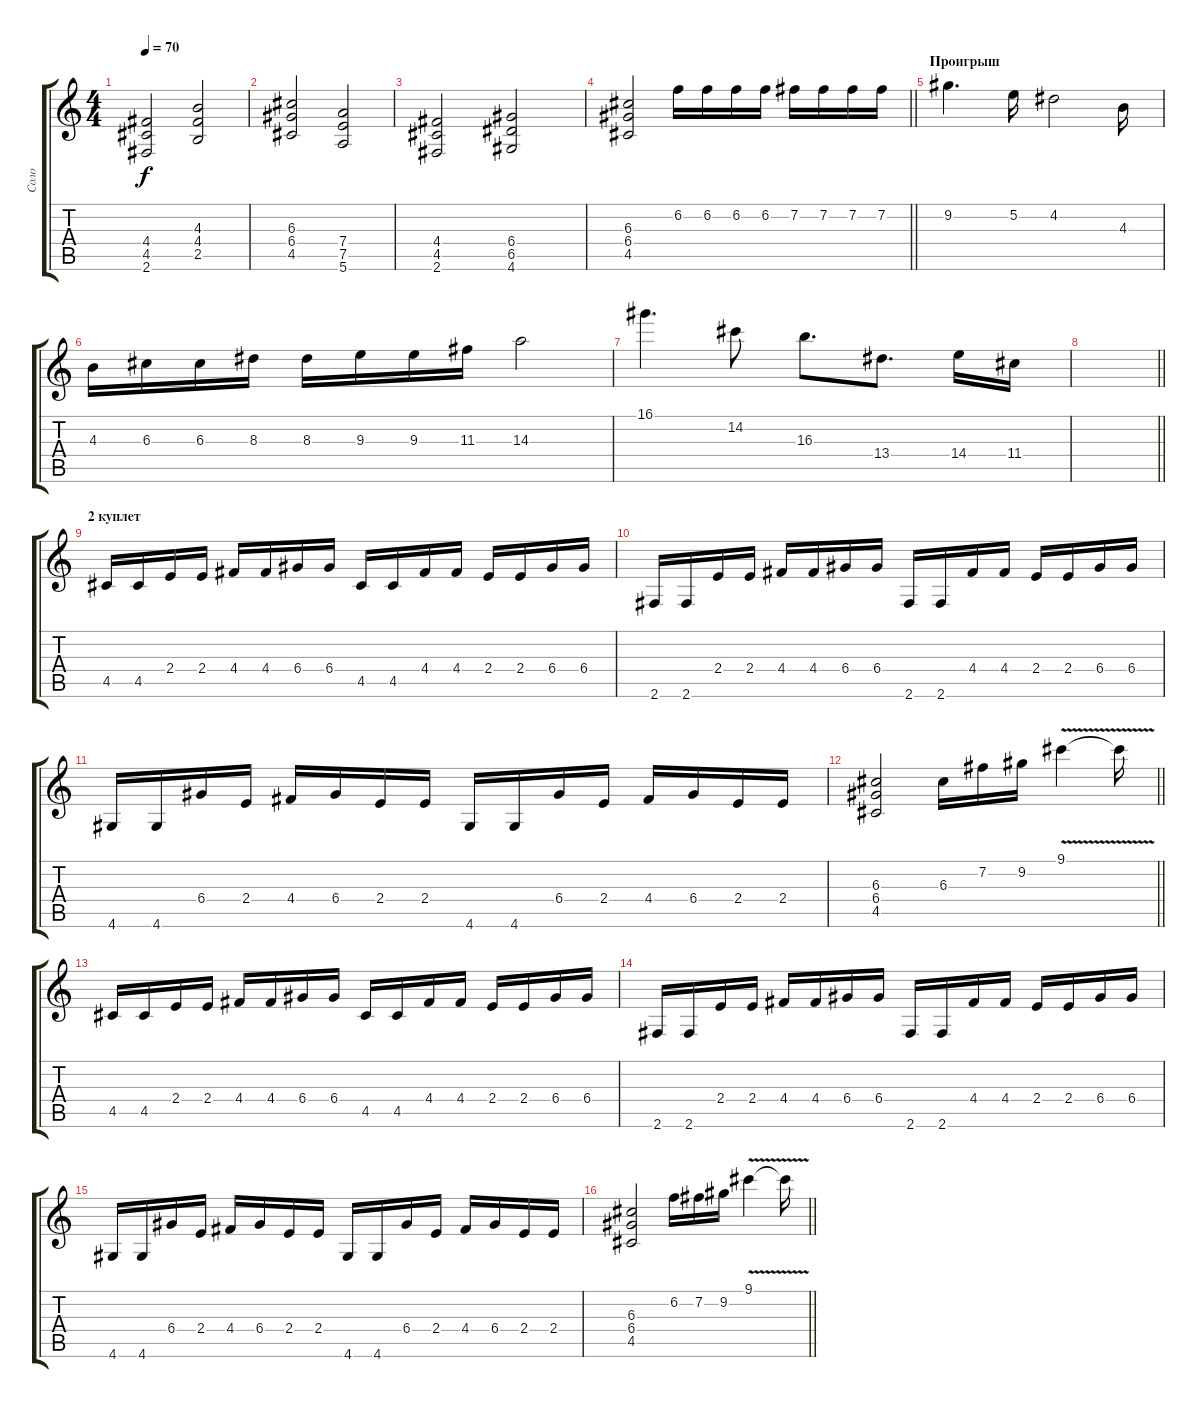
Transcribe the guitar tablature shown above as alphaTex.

\track ("Соло" "Соло") {instrument distortionguitar}
\staff {score tabs}
\tuning (E4 B3 G3 D3 A2 E2) {hide}
\ts (4 4)
\tempo 70
\clef g2
\ks c
(4.4 4.5 2.6).2{dy f} (4.3 4.4 2.5).2 |
(6.3 6.4 4.5).2 (7.4 7.5 5.6).2 |
(4.4 4.5 2.6).2 (6.4 6.5 4.6).2 |
\barLineRight lightlight
(6.3 6.4 4.5).2 6.2.16 6.2.16 6.2.16 6.2.16 7.2.16 7.2.16 7.2.16 7.2.16 |
\section ("" "Проигрыш")
9.2.4{d} 5.2.16 4.2.2 4.3.16 |
4.3.16 6.3.16 6.3.16 8.3.16 8.3.16 9.3.16 9.3.16 11.3.16 14.3.2 |
16.1.4{d} 14.2.8 16.3.8{d} 13.4.8{d} 14.4.16 11.4.16 |
\barLineRight lightlight
|
\section ("" "2 куплет")
4.5.16 4.5.16 2.4.16 2.4.16 4.4.16 4.4.16 6.4.16 6.4.16 4.5.16 4.5.16 4.4.16 4.4.16 2.4.16 2.4.16 6.4.16 6.4.16 |
2.6.16 2.6.16 2.4.16 2.4.16 4.4.16 4.4.16 6.4.16 6.4.16 2.6.16 2.6.16 4.4.16 4.4.16 2.4.16 2.4.16 6.4.16 6.4.16 |
4.6.16 4.6.16 6.4.16 2.4.16 4.4.16 6.4.16 2.4.16 2.4.16 4.6.16 4.6.16 6.4.16 2.4.16 4.4.16 6.4.16 2.4.16 2.4.16 |
\barLineRight lightlight
(6.3 6.4 4.5).2 6.3.16 7.2.16 9.2.16 9.1{v}.4 9.1{t}.16 |
4.5.16 4.5.16 2.4.16 2.4.16 4.4.16 4.4.16 6.4.16 6.4.16 4.5.16 4.5.16 4.4.16 4.4.16 2.4.16 2.4.16 6.4.16 6.4.16 |
2.6.16 2.6.16 2.4.16 2.4.16 4.4.16 4.4.16 6.4.16 6.4.16 2.6.16 2.6.16 4.4.16 4.4.16 2.4.16 2.4.16 6.4.16 6.4.16 |
4.6.16 4.6.16 6.4.16 2.4.16 4.4.16 6.4.16 2.4.16 2.4.16 4.6.16 4.6.16 6.4.16 2.4.16 4.4.16 6.4.16 2.4.16 2.4.16 |
\barLineRight lightlight
(6.3 6.4 4.5).2 6.2.16 7.2.16 9.2.16 9.1{v}.4 9.1{t}.16
